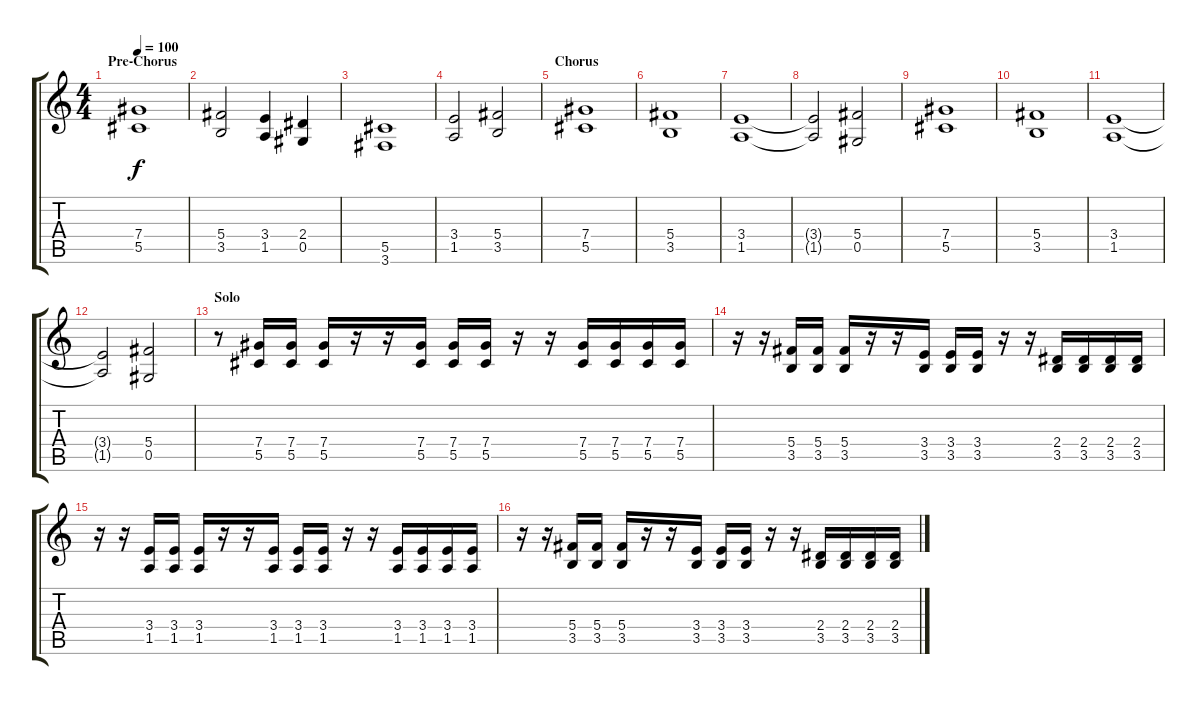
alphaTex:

\track "" {instrument distortionguitar}
\staff {score tabs}
\tuning (Eb4 Bb3 Gb3 Db3 Ab2 Eb2) {hide}
\ts (4 4)
\section ("" "Pre-Chorus")
\tempo 100
\clef g2
\ks c
(7.4 5.5).1{dy f} |
(5.4 3.5).2 (3.4 1.5).4 (2.4 0.5).4 |
(5.5 3.6).1 |
(3.4 1.5).2 (5.4 3.5).2 |
\section ("" "Chorus")
(7.4 5.5).1 |
(5.4 3.5).1 |
(3.4 1.5).1 |
(3.4{t} 1.5{t}).2 (5.4 0.5).2 |
(7.4 5.5).1 |
(5.4 3.5).1 |
(3.4 1.5).1 |
(3.4{t} 1.5{t}).2 (5.4 0.5).2 |
\section ("" "Solo")
r.8 (7.4 5.5).16 (7.4 5.5).16 (7.4 5.5).16 r.16 r.16 (7.4 5.5).16 (7.4 5.5).16 (7.4 5.5).16 r.16 r.16 (7.4 5.5).16 (7.4 5.5).16 (7.4 5.5).16 (7.4 5.5).16 |
r.16 r.16 (5.4 3.5).16 (5.4 3.5).16 (5.4 3.5).16 r.16 r.16 (3.4 3.5).16 (3.4 3.5).16 (3.4 3.5).16 r.16 r.16 (2.4 3.5).16 (2.4 3.5).16 (2.4 3.5).16 (2.4 3.5).16 |
r.16 r.16 (3.4 1.5).16 (3.4 1.5).16 (3.4 1.5).16 r.16 r.16 (3.4 1.5).16 (3.4 1.5).16 (3.4 1.5).16 r.16 r.16 (3.4 1.5).16 (3.4 1.5).16 (3.4 1.5).16 (3.4 1.5).16 |
r.16 r.16 (5.4 3.5).16 (5.4 3.5).16 (5.4 3.5).16 r.16 r.16 (3.4 3.5).16 (3.4 3.5).16 (3.4 3.5).16 r.16 r.16 (2.4 3.5).16 (2.4 3.5).16 (2.4 3.5).16 (2.4 3.5).16
